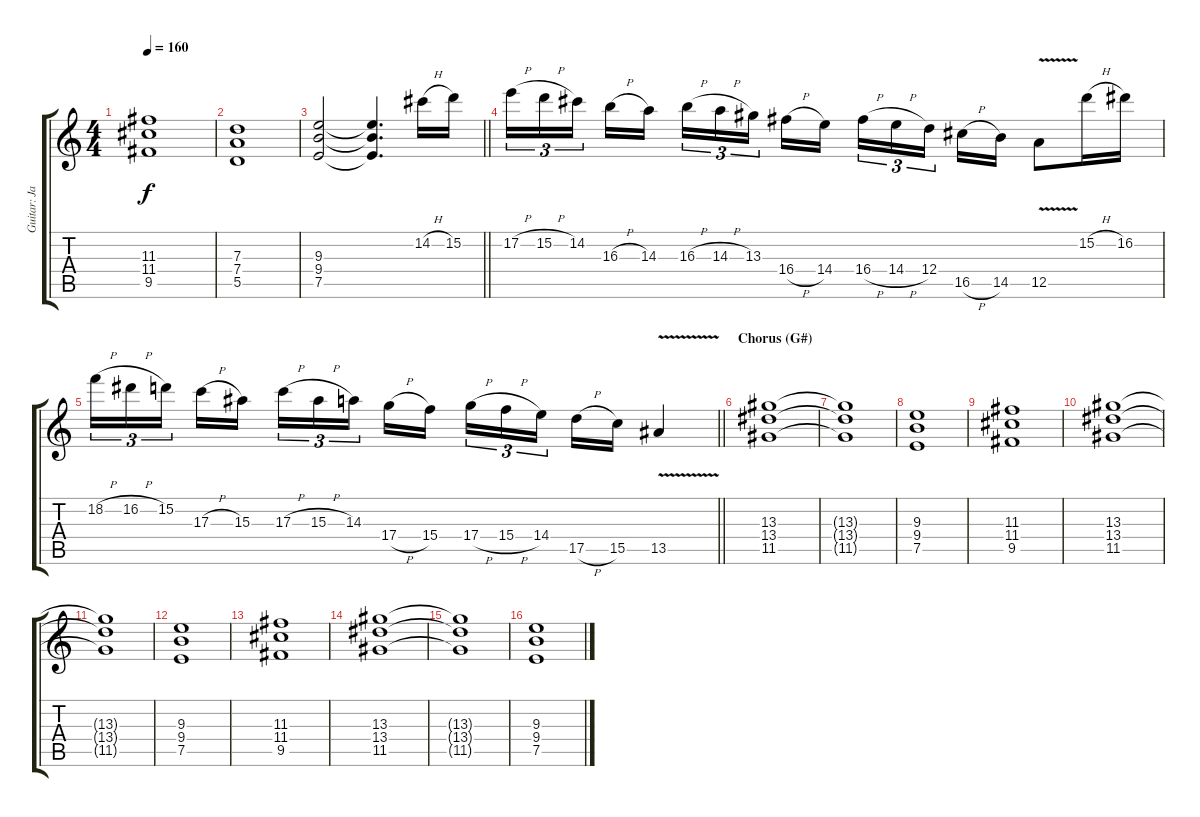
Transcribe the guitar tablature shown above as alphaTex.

\track ("Guitar: Jackie Slaughter" "Guitar: Ja") {instrument distortionguitar}
\staff {score tabs}
\tuning (E4 B3 G3 D3 A2 E2) {hide}
\ts (4 4)
\tempo 160
\clef g2
\ks c
(11.3{t} 11.4{t} 9.5{t}).1{dy f} |
(7.3 7.4 5.5).1 |
\barLineRight lightlight
(9.3 9.4 7.5).2 (9.3{t} 9.4{t} 7.5{t}).4{d} 14.2{h}.16 15.2.16 |
17.2{h}.16{tu (3 2)} 15.2{h}.16{tu (3 2)} 14.2.16{tu (3 2) beam splitsecondary} 16.3{h}.16 14.3.16 16.3{h}.16{tu (3 2)} 14.3{h}.16{tu (3 2)} 13.3.16{tu (3 2) beam splitsecondary} 16.4{h}.16 14.4.16 16.4{h}.16{tu (3 2)} 14.4{h}.16{tu (3 2)} 12.4.16{tu (3 2) beam splitsecondary} 16.5{h}.16 14.5.16 12.5{v}.8 15.2{h}.16 16.2.16 |
\barLineRight lightlight
18.2{h}.16{tu (3 2)} 16.2{h}.16{tu (3 2)} 15.2.16{tu (3 2) beam splitsecondary} 17.3{h}.16 15.3.16 17.3{h}.16{tu (3 2)} 15.3{h}.16{tu (3 2)} 14.3.16{tu (3 2) beam splitsecondary} 17.4{h}.16 15.4.16 17.4{h}.16{tu (3 2)} 15.4{h}.16{tu (3 2)} 14.4.16{tu (3 2) beam splitsecondary} 17.5{h}.16 15.5.16 13.5{v}.4 |
\section ("" "Chorus (G#)")
(13.3 13.4 11.5).1 |
(13.3{t} 13.4{t} 11.5{t}).1 |
(9.3 9.4 7.5).1 |
(11.3 11.4 9.5).1 |
(13.3 13.4 11.5).1 |
(13.3{t} 13.4{t} 11.5{t}).1 |
(9.3 9.4 7.5).1 |
(11.3 11.4 9.5).1 |
(13.3 13.4 11.5).1 |
(13.3{t} 13.4{t} 11.5{t}).1 |
(9.3 9.4 7.5).1
